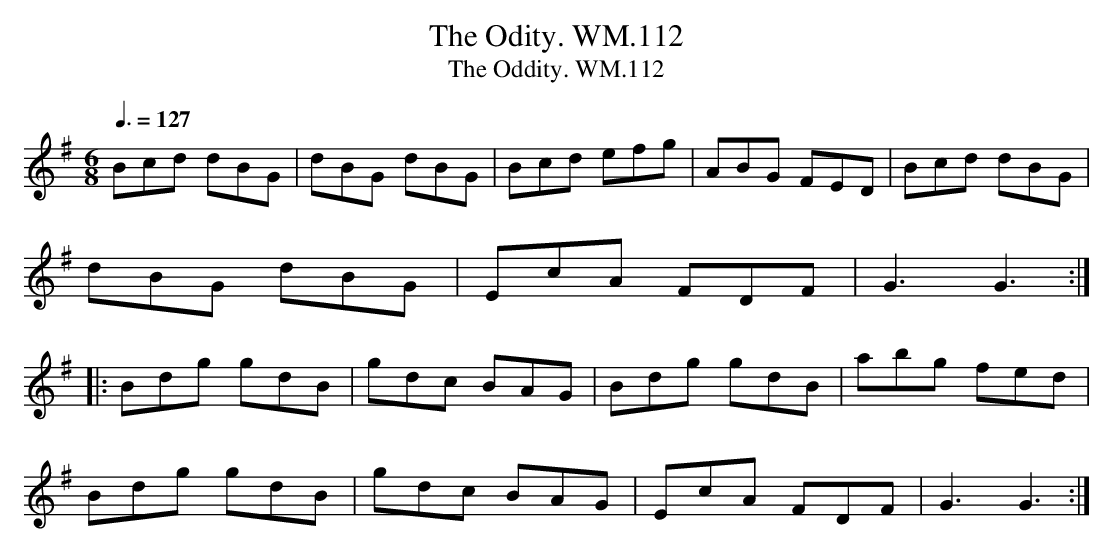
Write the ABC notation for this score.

X:1
T:Odity. WM.112, The
T:Oddity. WM.112, The
M:6/8
L:1/8
Q:3/8=127
K:G
Bcd dBG|dBG dBG|Bcd efg|ABG FED|
Bcd dBG |dBG dBG|EcA FDF|G3G3:|
|:Bdg gdB|gdc BAG|Bdg gdB|abg fed|!
Bdg gdB|gdc BAG|EcA FDF|G3G3:|
